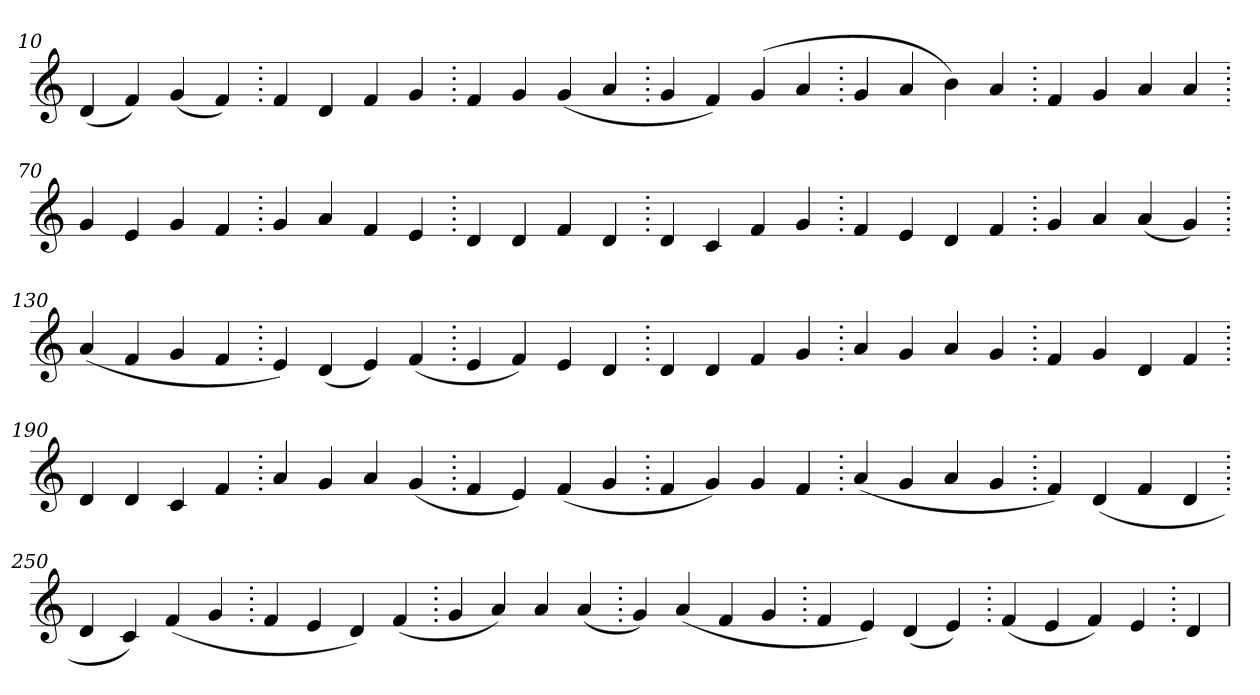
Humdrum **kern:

**kern
*part1
*staff1
*clefG2
=10.
(>4d
4f)
(>4g
4f)
=20.
4f
4d
4f
4g
=30.
4f
4g
(>4g
4a
=40.
4g
4f)
(>4g
4a
=50.
4g
4a
4b)
4a
=60.
4f
4g
4a
4a
=70.
4g
4e
4g
4f
=80.
4g
4a
4f
4e
=90.
4d
4d
4f
4d
=100.
4d
4c
4f
4g
=110.
4f
4e
4d
4f
=120.
4g
4a
(>4a
4g)
=130.
(>4a
4f
4g
4f
=140.
4e)
(>4d
4e)
(>4f
=150.
4e
4f)
4e
4d
=160.
4d
4d
4f
4g
=170.
4a
4g
4a
4g
=180.
4f
4g
4d
4f
=190.
4d
4d
4c
4f
=200.
4a
4g
4a
(>4g
=210.
4f
4e)
(>4f
4g
=220.
4f
4g)
4g
4f
=230.
(>4a
4g
4a
4g
=240.
4f)
(>4d
4f
4d
=250.
4d
4c)
(>4f
4g
=260.
4f
4e
4d)
(>4f
=270.
4g
4a)
4a
(>4a
=280.
4g)
(>4a
4f
4g
=290.
4f
4e)
(>4d
4e)
=300.
(>4f
4e
4f)
4e
=310.
4d
=
*-
